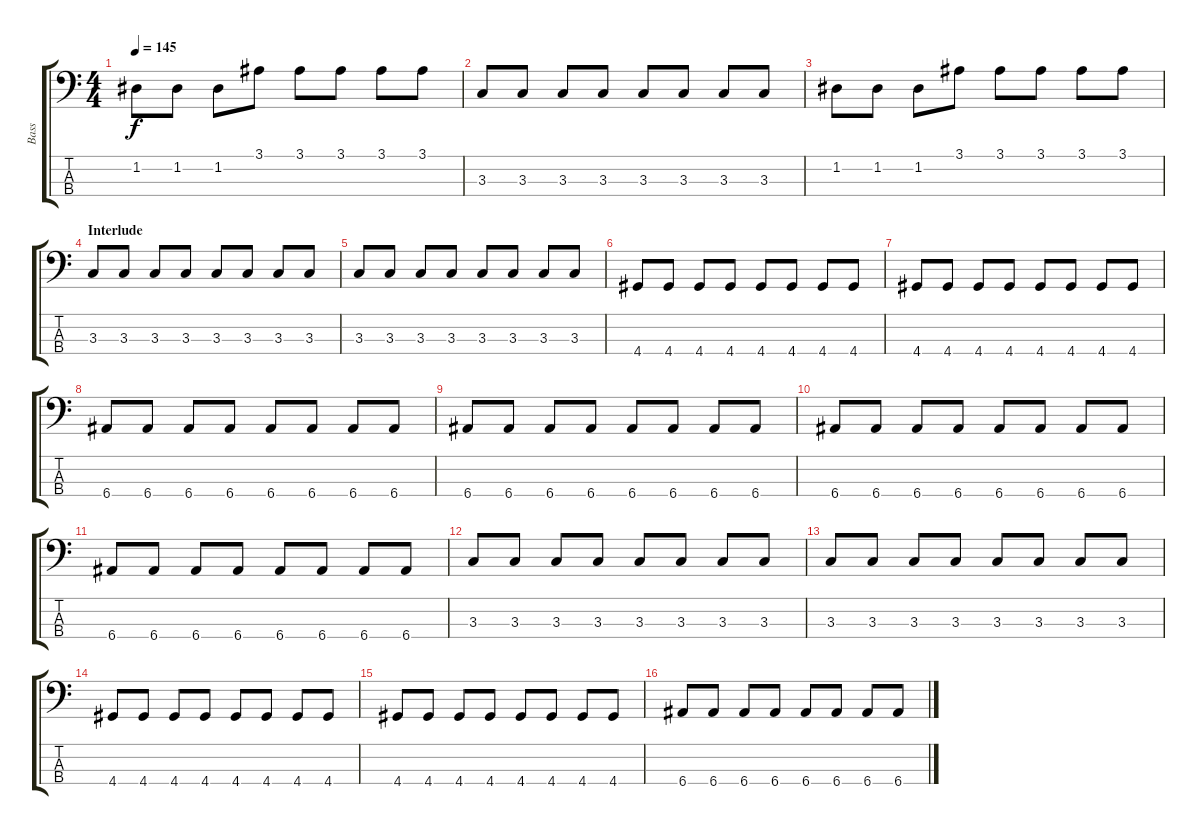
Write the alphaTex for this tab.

\track ("Bass" "Bass") {instrument electricbasspick}
\staff {score tabs}
\tuning (G2 D2 A1 E1) {hide}
\ts (4 4)
\tempo 145
\clef f4
\ks c
1.2.8{dy f} 1.2.8 1.2.8 3.1.8 3.1.8 3.1.8 3.1.8 3.1.8 |
3.3.8 3.3.8 3.3.8 3.3.8 3.3.8 3.3.8 3.3.8 3.3.8 |
1.2.8 1.2.8 1.2.8 3.1.8 3.1.8 3.1.8 3.1.8 3.1.8 |
\section ("" "Interlude")
3.3.8 3.3.8 3.3.8 3.3.8 3.3.8 3.3.8 3.3.8 3.3.8 |
3.3.8 3.3.8 3.3.8 3.3.8 3.3.8 3.3.8 3.3.8 3.3.8 |
4.4.8 4.4.8 4.4.8 4.4.8 4.4.8 4.4.8 4.4.8 4.4.8 |
4.4.8 4.4.8 4.4.8 4.4.8 4.4.8 4.4.8 4.4.8 4.4.8 |
6.4.8 6.4.8 6.4.8 6.4.8 6.4.8 6.4.8 6.4.8 6.4.8 |
6.4.8 6.4.8 6.4.8 6.4.8 6.4.8 6.4.8 6.4.8 6.4.8 |
6.4.8 6.4.8 6.4.8 6.4.8 6.4.8 6.4.8 6.4.8 6.4.8 |
6.4.8 6.4.8 6.4.8 6.4.8 6.4.8 6.4.8 6.4.8 6.4.8 |
3.3.8 3.3.8 3.3.8 3.3.8 3.3.8 3.3.8 3.3.8 3.3.8 |
3.3.8 3.3.8 3.3.8 3.3.8 3.3.8 3.3.8 3.3.8 3.3.8 |
4.4.8 4.4.8 4.4.8 4.4.8 4.4.8 4.4.8 4.4.8 4.4.8 |
4.4.8 4.4.8 4.4.8 4.4.8 4.4.8 4.4.8 4.4.8 4.4.8 |
6.4.8 6.4.8 6.4.8 6.4.8 6.4.8 6.4.8 6.4.8 6.4.8
